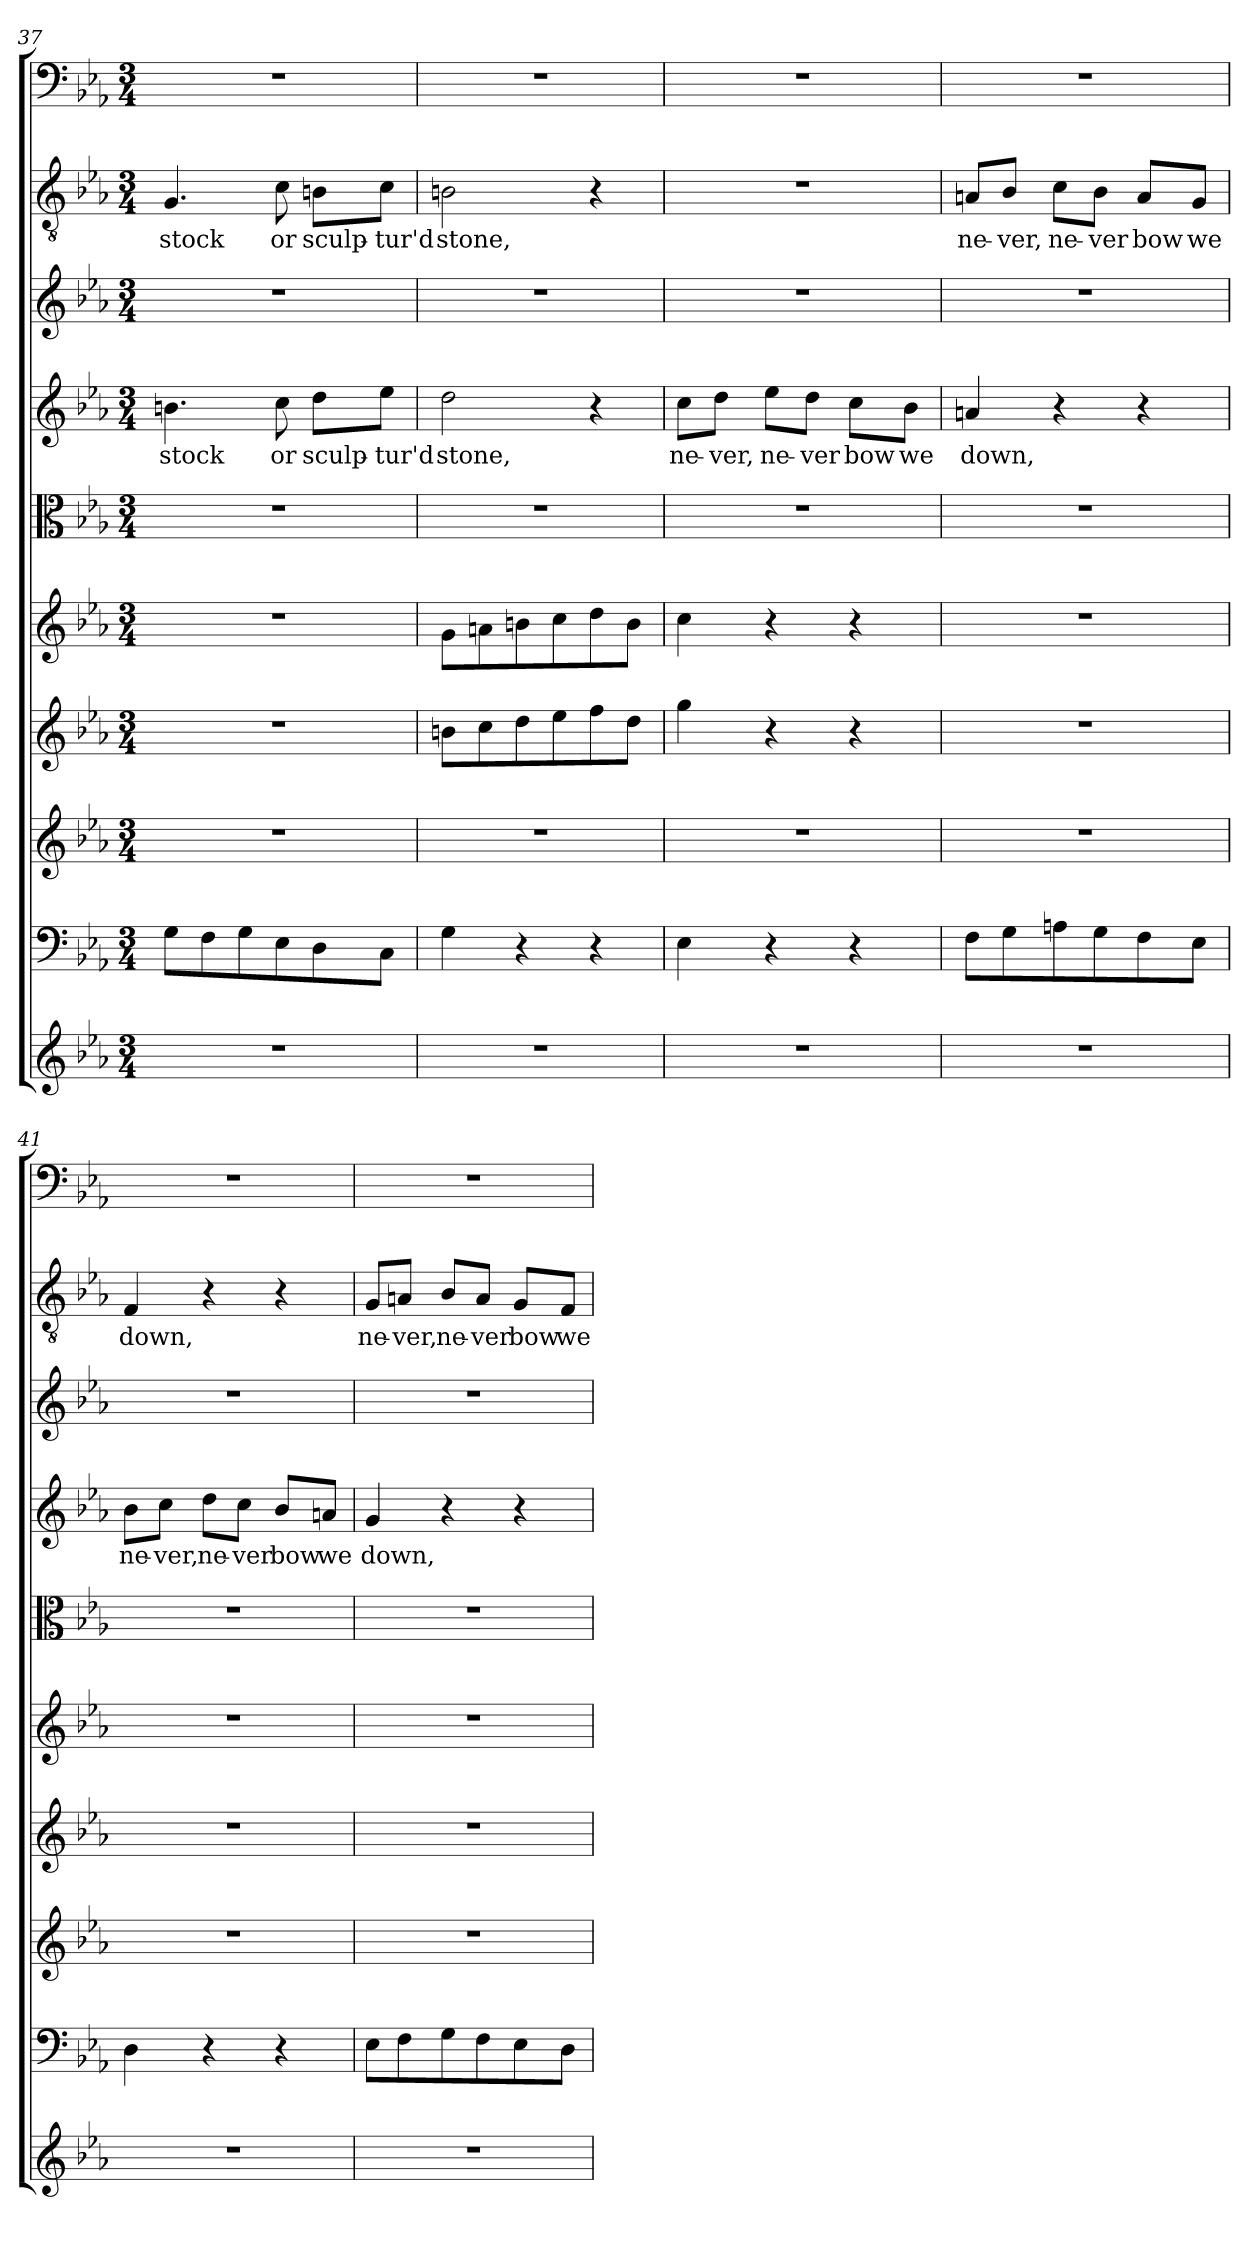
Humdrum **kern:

**kern	**kern	**kern	**kern	**kern	**kern	**kern	**text	**kern	**kern	**text	**kern
*part10	*part9	*part8	*part7	*part6	*part5	*part4	*part4	*part3	*part2	*part2	*part1
*staff10	*staff9	*staff8	*staff7	*staff6	*staff5	*staff4	*staff4	*staff3	*staff2	*staff2	*staff1
*clefG2	*clefF4	*clefG2	*clefG2	*clefG2	*clefC3	*clefG2	*	*clefG2	*clefGv2	*	*clefF4
*k[b-e-a-]	*k[b-e-a-]	*k[b-e-a-]	*k[b-e-a-]	*k[b-e-a-]	*k[b-e-a-]	*k[b-e-a-]	*	*k[b-e-a-]	*k[b-e-a-]	*	*k[b-e-a-]
*c:	*c:	*c:	*c:	*c:	*c:	*c:	*	*c:	*c:	*	*c:
*M3/4	*M3/4	*M3/4	*M3/4	*M3/4	*M3/4	*M3/4	*	*M3/4	*M3/4	*	*M3/4
=37	=37	=37	=37	=37	=37	=37	=37	=37	=37	=37	=37
2.r	8G\L	2.r	2.r	2.r	2.r	4.bn\	stock	2.r	4.G/	stock	2.r
.	8F\	.	.	.	.	.	.	.	.	.	.
.	8G\	.	.	.	.	.	.	.	.	.	.
.	8E-\	.	.	.	.	8cc\	or	.	8c\	or	.
.	8D\	.	.	.	.	8dd\L	sculp-	.	8Bn\L	sculp-	.
.	8C\J	.	.	.	.	8ee-\J	-tur'd	.	8c\J	-tur'd	.
=38	=38	=38	=38	=38	=38	=38	=38	=38	=38	=38	=38
2.r	4G\	2.r	8bn\L	8g\L	2.r	2dd\	stone,	2.r	2Bn\	stone,	2.r
.	.	.	8cc\	8an\	.	.	.	.	.	.	.
.	4r	.	8dd\	8bn\	.	.	.	.	.	.	.
.	.	.	8ee-\	8cc\	.	.	.	.	.	.	.
.	4r	.	8ff\	8dd\	.	4r	.	.	4r	.	.
.	.	.	8dd\J	8b\J	.	.	.	.	.	.	.
=39	=39	=39	=39	=39	=39	=39	=39	=39	=39	=39	=39
2.r	4E-\	2.r	4gg\	4cc\	2.r	8cc\L	ne-	2.r	2.r	.	2.r
.	.	.	.	.	.	8dd\J	-ver,	.	.	.	.
.	4r	.	4r	4r	.	8ee-\L	ne-	.	.	.	.
.	.	.	.	.	.	8dd\J	-ver	.	.	.	.
.	4r	.	4r	4r	.	8cc\L	bow	.	.	.	.
.	.	.	.	.	.	8b-\J	we	.	.	.	.
=40	=40	=40	=40	=40	=40	=40	=40	=40	=40	=40	=40
2.r	8F\L	2.r	2.r	2.r	2.r	4an/	down,	2.r	8An/L	ne-	2.r
.	8G\	.	.	.	.	.	.	.	8B-/J	-ver,	.
.	8An\	.	.	.	.	4r	.	.	8c\L	ne-	.
.	8G\	.	.	.	.	.	.	.	8B-\J	-ver	.
.	8F\	.	.	.	.	4r	.	.	8A/L	bow	.
.	8E-\J	.	.	.	.	.	.	.	8G/J	we	.
=41	=41	=41	=41	=41	=41	=41	=41	=41	=41	=41	=41
2.r	4D\	2.r	2.r	2.r	2.r	8b-\L	ne-	2.r	4F/	down,	2.r
.	.	.	.	.	.	8cc\J	-ver,	.	.	.	.
.	4r	.	.	.	.	8dd\L	ne-	.	4r	.	.
.	.	.	.	.	.	8cc\J	-ver	.	.	.	.
.	4r	.	.	.	.	8b-/L	bow	.	4r	.	.
.	.	.	.	.	.	8an/J	we	.	.	.	.
=42	=42	=42	=42	=42	=42	=42	=42	=42	=42	=42	=42
2.r	8E-\L	2.r	2.r	2.r	2.r	4g/	down,	2.r	8G/L	ne-	2.r
.	8F\	.	.	.	.	.	.	.	8An/J	-ver,	.
.	8G\	.	.	.	.	4r	.	.	8B-/L	ne-	.
.	8F\	.	.	.	.	.	.	.	8A/J	-ver	.
.	8E-\	.	.	.	.	4r	.	.	8G/L	bow	.
.	8D\J	.	.	.	.	.	.	.	8F/J	we	.
=	=	=	=	=	=	=	=	=	=	=	=
*-	*-	*-	*-	*-	*-	*-	*-	*-	*-	*-	*-
